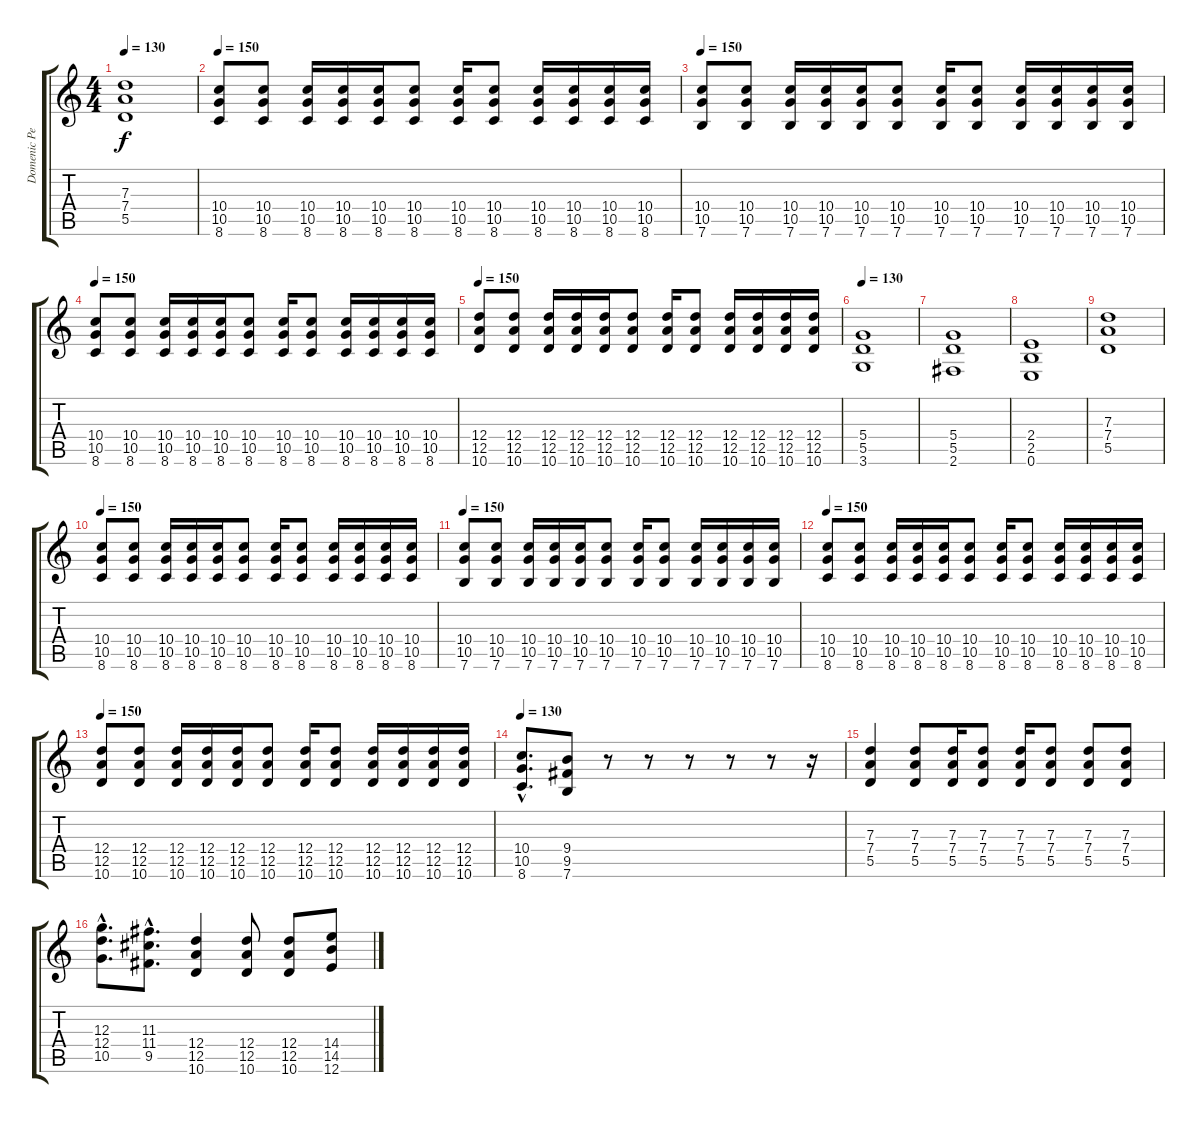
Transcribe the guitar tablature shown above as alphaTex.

\track ("Domenic Perry (Rhythm Guitar)" "Domenic Pe") {instrument distortionguitar}
\staff {score tabs}
\tuning (E4 B3 G3 D3 A2 E2) {hide}
\ts (4 4)
\tempo 130
\clef g2
\ks c
(7.3 7.4 5.5).1{dy f} |
\tempo 150
(10.4 10.5 8.6).8 (10.4 10.5 8.6).8 (10.4 10.5 8.6).16 (10.4 10.5 8.6).16 (10.4 10.5 8.6).16 (10.4 10.5 8.6).8 (10.4 10.5 8.6).16 (10.4 10.5 8.6).8 (10.4 10.5 8.6).16 (10.4 10.5 8.6).16 (10.4 10.5 8.6).16 (10.4 10.5 8.6).16 |
\tempo 150
(10.4 10.5 7.6).8 (10.4 10.5 7.6).8 (10.4 10.5 7.6).16 (10.4 10.5 7.6).16 (10.4 10.5 7.6).16 (10.4 10.5 7.6).8 (10.4 10.5 7.6).16 (10.4 10.5 7.6).8 (10.4 10.5 7.6).16 (10.4 10.5 7.6).16 (10.4 10.5 7.6).16 (10.4 10.5 7.6).16 |
\tempo 150
(10.4 10.5 8.6).8 (10.4 10.5 8.6).8 (10.4 10.5 8.6).16 (10.4 10.5 8.6).16 (10.4 10.5 8.6).16 (10.4 10.5 8.6).8 (10.4 10.5 8.6).16 (10.4 10.5 8.6).8 (10.4 10.5 8.6).16 (10.4 10.5 8.6).16 (10.4 10.5 8.6).16 (10.4 10.5 8.6).16 |
\tempo 150
(12.4 12.5 10.6).8 (12.4 12.5 10.6).8 (12.4 12.5 10.6).16 (12.4 12.5 10.6).16 (12.4 12.5 10.6).16 (12.4 12.5 10.6).8 (12.4 12.5 10.6).16 (12.4 12.5 10.6).8 (12.4 12.5 10.6).16 (12.4 12.5 10.6).16 (12.4 12.5 10.6).16 (12.4 12.5 10.6).16 |
\tempo 130
(5.4 5.5 3.6).1 |
(5.4 5.5 2.6).1 |
(2.4 2.5 0.6).1 |
(7.3 7.4 5.5).1 |
\tempo 150
(10.4 10.5 8.6).8 (10.4 10.5 8.6).8 (10.4 10.5 8.6).16 (10.4 10.5 8.6).16 (10.4 10.5 8.6).16 (10.4 10.5 8.6).8 (10.4 10.5 8.6).16 (10.4 10.5 8.6).8 (10.4 10.5 8.6).16 (10.4 10.5 8.6).16 (10.4 10.5 8.6).16 (10.4 10.5 8.6).16 |
\tempo 150
(10.4 10.5 7.6).8 (10.4 10.5 7.6).8 (10.4 10.5 7.6).16 (10.4 10.5 7.6).16 (10.4 10.5 7.6).16 (10.4 10.5 7.6).8 (10.4 10.5 7.6).16 (10.4 10.5 7.6).8 (10.4 10.5 7.6).16 (10.4 10.5 7.6).16 (10.4 10.5 7.6).16 (10.4 10.5 7.6).16 |
\tempo 150
(10.4 10.5 8.6).8 (10.4 10.5 8.6).8 (10.4 10.5 8.6).16 (10.4 10.5 8.6).16 (10.4 10.5 8.6).16 (10.4 10.5 8.6).8 (10.4 10.5 8.6).16 (10.4 10.5 8.6).8 (10.4 10.5 8.6).16 (10.4 10.5 8.6).16 (10.4 10.5 8.6).16 (10.4 10.5 8.6).16 |
\tempo 150
(12.4 12.5 10.6).8 (12.4 12.5 10.6).8 (12.4 12.5 10.6).16 (12.4 12.5 10.6).16 (12.4 12.5 10.6).16 (12.4 12.5 10.6).8 (12.4 12.5 10.6).16 (12.4 12.5 10.6).8 (12.4 12.5 10.6).16 (12.4 12.5 10.6).16 (12.4 12.5 10.6).16 (12.4 12.5 10.6).16 |
\tempo 130
(10.4{hac} 10.5{hac} 8.6{hac}).8{d} (9.4 9.5 7.6).8 r.8 r.8 r.8 r.8 r.8 r.16 |
(7.3 7.4 5.5).4 (7.3 7.4 5.5).8 (7.3 7.4 5.5).16 (7.3 7.4 5.5).8 (7.3 7.4 5.5).16 (7.3 7.4 5.5).8 (7.3 7.4 5.5).8 (7.3 7.4 5.5).8 |
(12.3{hac} 12.4{hac} 10.5{hac}).8{d} (11.3{hac} 11.4{hac} 9.5{hac}).8{d} (12.4 12.5 10.6).4 (12.4 12.5 10.6).8 (12.4 12.5 10.6).8 (14.4 14.5 12.6).8
